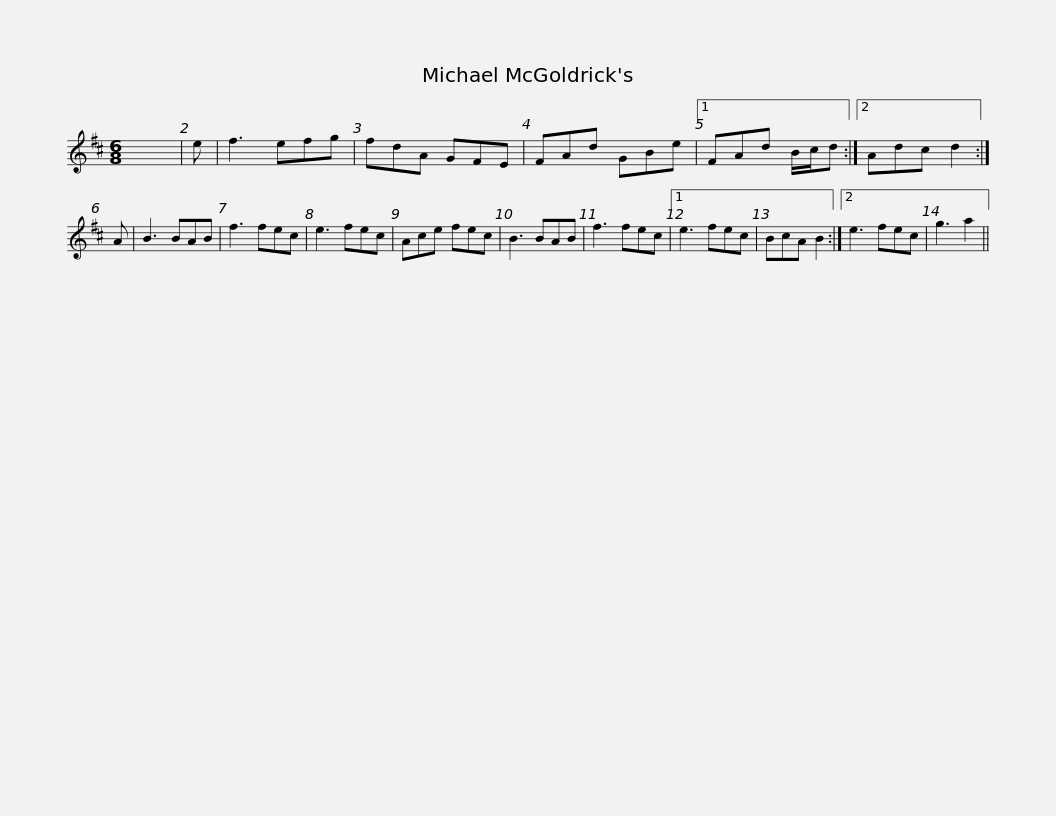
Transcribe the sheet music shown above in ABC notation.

X:1
L:1/8
M:6/8
I:linebreak $
K:D
V:1 treble
V:1
 x6 | e | f3 efg | fdA GFE | FAd GBe |1 %5
 FAd B/c/d :|2 Adc d2 :| A | B3 BAB | f3 fec |$ %10
 e3 fec | Ace fec | B3 BAB | f3 fec |1 e3 fec | %15
 BcA B2 :|2 e3 fec | g3 a2 || %18
